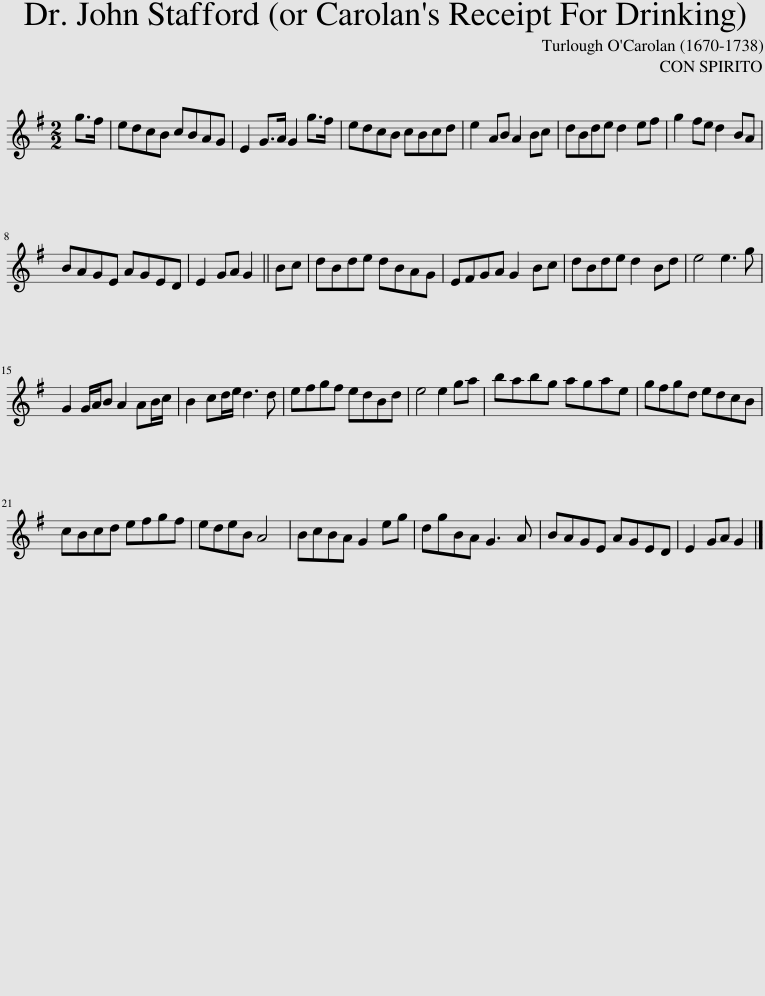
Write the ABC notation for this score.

X:1
L:1/8
M:2/2
I:linebreak $
K:G
V:1 treble
V:1
 g>f | edcB cBAG | E2 G>A G2 g>f | edcB cBcd | e2 AB A2 Bc | %5
 dBde d2 ef | g2 fe d2 BA |$ BAGE AGED | E2 GA G2 || Bc | %10
 dBde dBAG | EFGA G2 Bc | dBde d2 Bd | e4 e3 g |$ G2 G/A/B A2 AB/c/ | %15
 B2 cd/e/ d3 d | efgf edBd | e4 e2 ga | babg agae | gfgd edcB |$ %20
 cBcd efgf | edeB A4 | BcBA G2 eg | dgBA G3 A | BAGE AGED | %25
 E2 GA G2 |] %26
